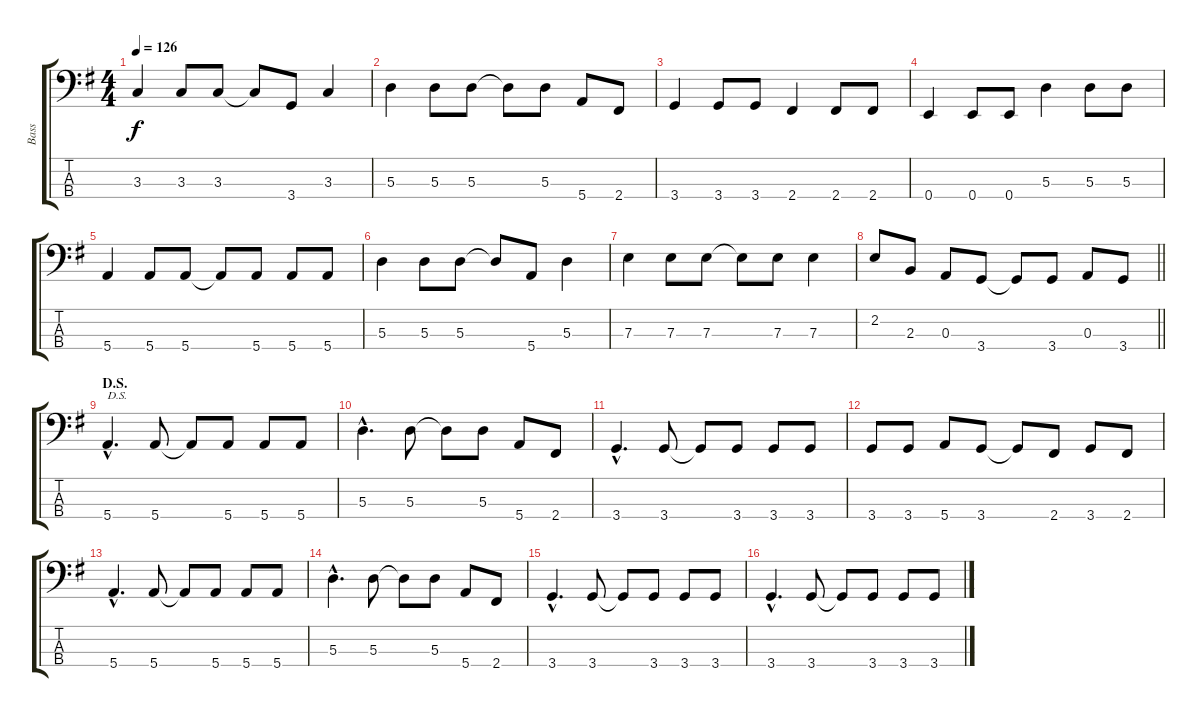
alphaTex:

\track ("Bass" "Bass") {instrument electricbasspick}
\staff {score tabs}
\tuning (G2 D2 A1 E1) {hide}
\ts (4 4)
\tempo 126
\clef f4
\ks g
3.3.4{dy f} 3.3.8 3.3.8 3.3{t}.8 3.4.8 3.3.4 |
5.3.4 5.3.8 5.3.8 5.3{t}.8 5.3.8 5.4.8 2.4.8 |
3.4.4 3.4.8 3.4.8 2.4.4 2.4.8 2.4.8 |
0.4.4 0.4.8 0.4.8 5.3.4 5.3.8 5.3.8 |
5.4.4 5.4.8 5.4.8 5.4{t}.8 5.4.8 5.4.8 5.4.8 |
5.3.4 5.3.8 5.3.8 5.3{t}.8 5.4.8 5.3.4 |
7.3.4 7.3.8 7.3.8 7.3{t}.8 7.3.8 7.3.4 |
\barLineRight lightlight
2.2.8 2.3.8 0.3.8 3.4.8 3.4{t}.8 3.4.8 0.3.8 3.4.8 |
\section ("" "D.S.")
5.4{hac}.4{d txt "D.S."} 5.4.8 5.4{t}.8 5.4.8 5.4.8 5.4.8 |
5.3{hac}.4{d} 5.3.8 5.3{t}.8 5.3.8 5.4.8 2.4.8 |
3.4{hac}.4{d} 3.4.8 3.4{t}.8 3.4.8 3.4.8 3.4.8 |
3.4.8 3.4.8 5.4.8 3.4.8 3.4{t}.8 2.4.8 3.4.8 2.4.8 |
5.4{hac}.4{d} 5.4.8 5.4{t}.8 5.4.8 5.4.8 5.4.8 |
5.3{hac}.4{d} 5.3.8 5.3{t}.8 5.3.8 5.4.8 2.4.8 |
3.4{hac}.4{d} 3.4.8 3.4{t}.8 3.4.8 3.4.8 3.4.8 |
3.4{hac}.4{d} 3.4.8 3.4{t}.8 3.4.8 3.4.8 3.4.8
